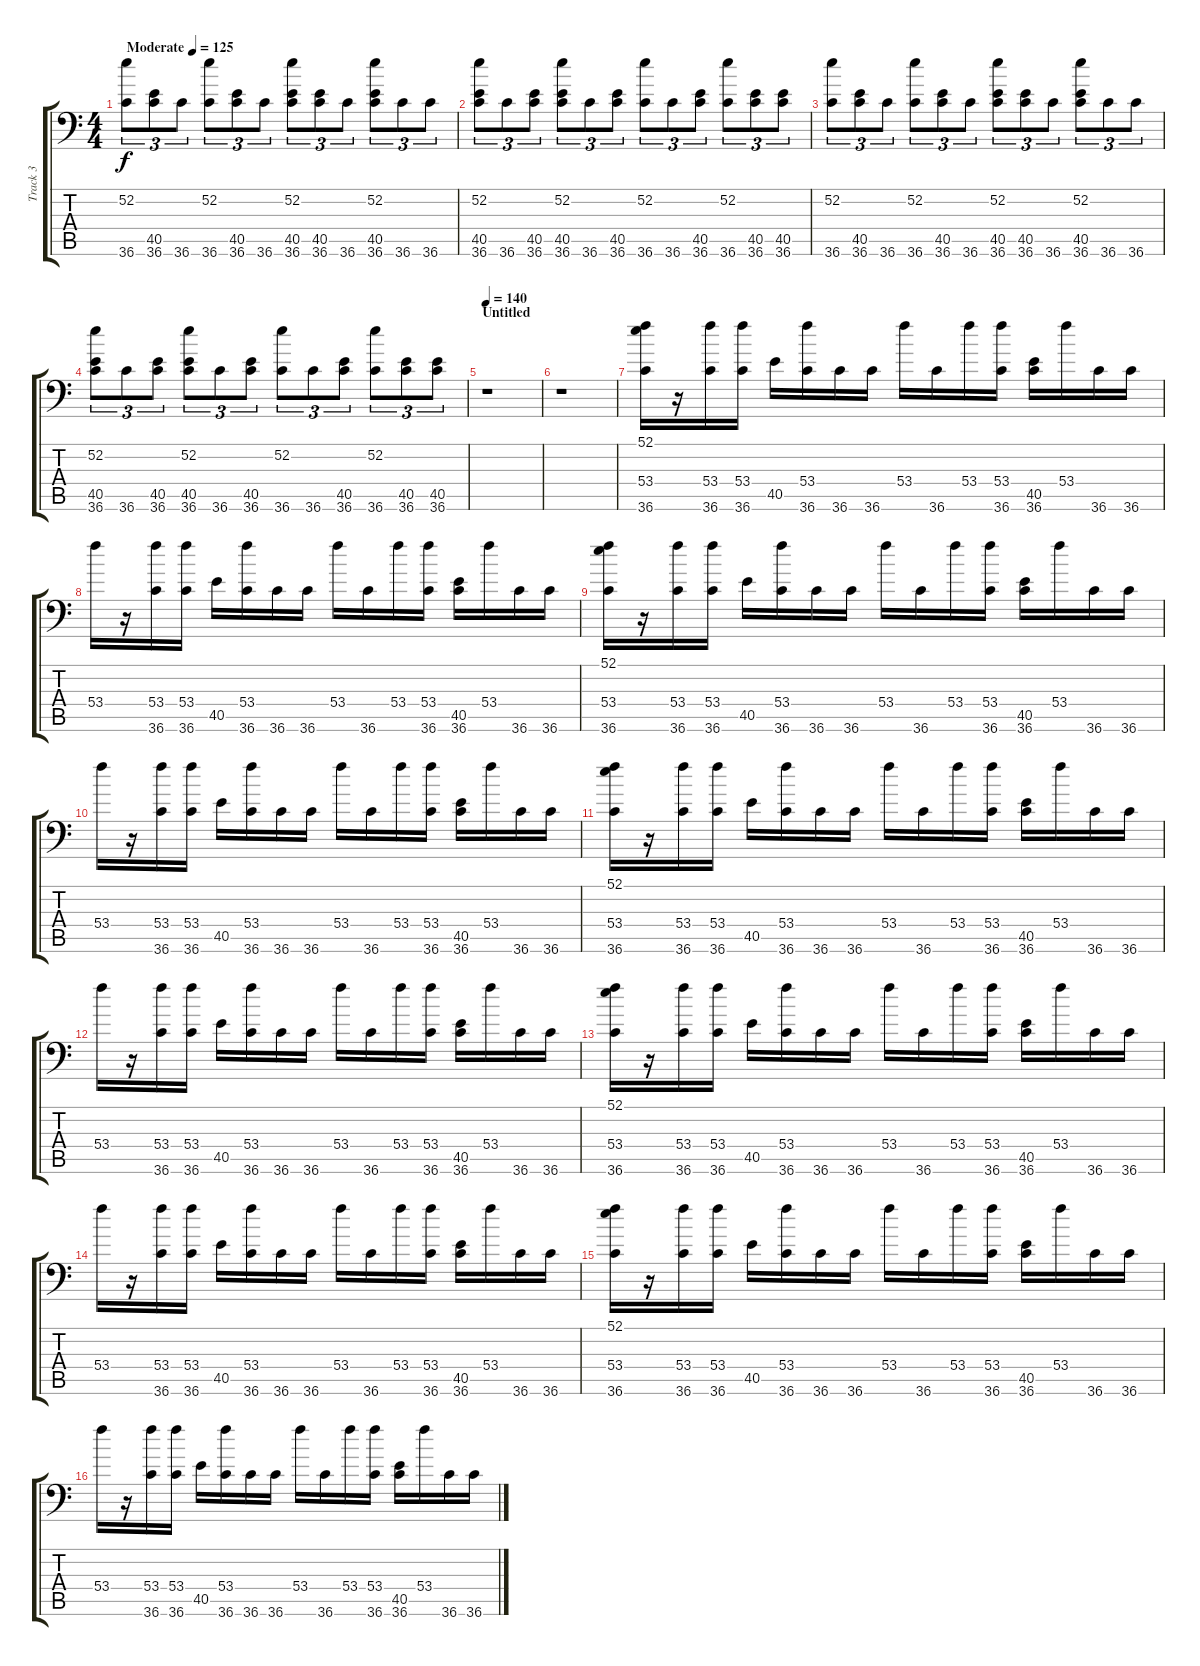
\track ("Track 3" "Track 3") {instrument acousticgrandpiano}
\staff {score tabs}
\tuning (C-1 C-1 C-1 C-1 C-1 C-1) {hide}
\ts (4 4)
\tempo (125 "Moderate")
\clef f4
\ks c
(52.2 36.6).8{tu (3 2) dy f instrument acousticgrandpiano} (40.5 36.6).8{tu (3 2)} 36.6.8{tu (3 2)} (52.2 36.6).8{tu (3 2)} (40.5 36.6).8{tu (3 2)} 36.6.8{tu (3 2)} (52.2 40.5 36.6).8{tu (3 2)} (40.5 36.6).8{tu (3 2)} 36.6.8{tu (3 2)} (52.2 40.5 36.6).8{tu (3 2)} 36.6.8{tu (3 2)} 36.6.8{tu (3 2)} |
(52.2 40.5 36.6).8{tu (3 2)} 36.6.8{tu (3 2)} (40.5 36.6).8{tu (3 2)} (52.2 40.5 36.6).8{tu (3 2)} 36.6.8{tu (3 2)} (40.5 36.6).8{tu (3 2)} (52.2 36.6).8{tu (3 2)} 36.6.8{tu (3 2)} (40.5 36.6).8{tu (3 2)} (52.2 36.6).8{tu (3 2)} (40.5 36.6).8{tu (3 2)} (40.5 36.6).8{tu (3 2)} |
(52.2 36.6).8{tu (3 2)} (40.5 36.6).8{tu (3 2)} 36.6.8{tu (3 2)} (52.2 36.6).8{tu (3 2)} (40.5 36.6).8{tu (3 2)} 36.6.8{tu (3 2)} (52.2 40.5 36.6).8{tu (3 2)} (40.5 36.6).8{tu (3 2)} 36.6.8{tu (3 2)} (52.2 40.5 36.6).8{tu (3 2)} 36.6.8{tu (3 2)} 36.6.8{tu (3 2)} |
(52.2 40.5 36.6).8{tu (3 2)} 36.6.8{tu (3 2)} (40.5 36.6).8{tu (3 2)} (52.2 40.5 36.6).8{tu (3 2)} 36.6.8{tu (3 2)} (40.5 36.6).8{tu (3 2)} (52.2 36.6).8{tu (3 2)} 36.6.8{tu (3 2)} (40.5 36.6).8{tu (3 2)} (52.2 36.6).8{tu (3 2)} (40.5 36.6).8{tu (3 2)} (40.5 36.6).8{tu (3 2)} |
\section ("" "Untitled")
\tempo 140
r.1 |
r.1 |
(52.1 53.4 36.6).16 r.16 (53.4 36.6).16 (53.4 36.6).16 40.5.16 (53.4 36.6).16 36.6.16 36.6.16 53.4.16 36.6.16 53.4.16 (53.4 36.6).16 (40.5 36.6).16 53.4.16 36.6.16 36.6.16 |
53.4.16 r.16 (53.4 36.6).16 (53.4 36.6).16 40.5.16 (53.4 36.6).16 36.6.16 36.6.16 53.4.16 36.6.16 53.4.16 (53.4 36.6).16 (40.5 36.6).16 53.4.16 36.6.16 36.6.16 |
(52.1 53.4 36.6).16 r.16 (53.4 36.6).16 (53.4 36.6).16 40.5.16 (53.4 36.6).16 36.6.16 36.6.16 53.4.16 36.6.16 53.4.16 (53.4 36.6).16 (40.5 36.6).16 53.4.16 36.6.16 36.6.16 |
53.4.16 r.16 (53.4 36.6).16 (53.4 36.6).16 40.5.16 (53.4 36.6).16 36.6.16 36.6.16 53.4.16 36.6.16 53.4.16 (53.4 36.6).16 (40.5 36.6).16 53.4.16 36.6.16 36.6.16 |
(52.1 53.4 36.6).16 r.16 (53.4 36.6).16 (53.4 36.6).16 40.5.16 (53.4 36.6).16 36.6.16 36.6.16 53.4.16 36.6.16 53.4.16 (53.4 36.6).16 (40.5 36.6).16 53.4.16 36.6.16 36.6.16 |
53.4.16 r.16 (53.4 36.6).16 (53.4 36.6).16 40.5.16 (53.4 36.6).16 36.6.16 36.6.16 53.4.16 36.6.16 53.4.16 (53.4 36.6).16 (40.5 36.6).16 53.4.16 36.6.16 36.6.16 |
(52.1 53.4 36.6).16 r.16 (53.4 36.6).16 (53.4 36.6).16 40.5.16 (53.4 36.6).16 36.6.16 36.6.16 53.4.16 36.6.16 53.4.16 (53.4 36.6).16 (40.5 36.6).16 53.4.16 36.6.16 36.6.16 |
53.4.16 r.16 (53.4 36.6).16 (53.4 36.6).16 40.5.16 (53.4 36.6).16 36.6.16 36.6.16 53.4.16 36.6.16 53.4.16 (53.4 36.6).16 (40.5 36.6).16 53.4.16 36.6.16 36.6.16 |
(52.1 53.4 36.6).16 r.16 (53.4 36.6).16 (53.4 36.6).16 40.5.16 (53.4 36.6).16 36.6.16 36.6.16 53.4.16 36.6.16 53.4.16 (53.4 36.6).16 (40.5 36.6).16 53.4.16 36.6.16 36.6.16 |
53.4.16 r.16 (53.4 36.6).16 (53.4 36.6).16 40.5.16 (53.4 36.6).16 36.6.16 36.6.16 53.4.16 36.6.16 53.4.16 (53.4 36.6).16 (40.5 36.6).16 53.4.16 36.6.16 36.6.16
